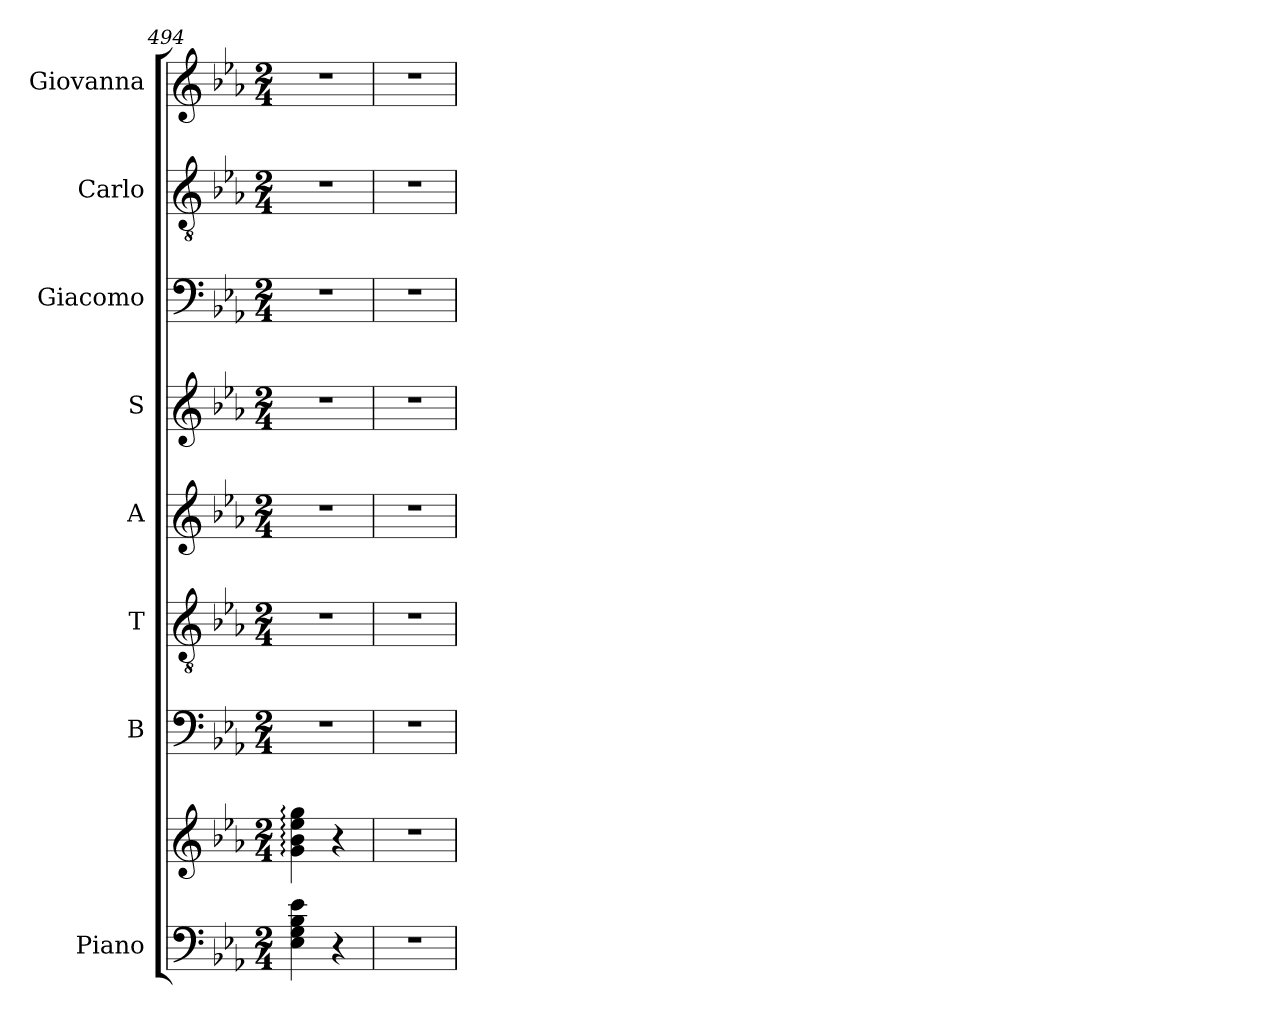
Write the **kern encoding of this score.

**kern	**kern	**kern	**kern	**kern	**kern	**kern	**kern	**kern
*part8	*part8	*part7	*part6	*part5	*part4	*part3	*part2	*part1
*staff9	*staff8	*staff7	*staff6	*staff5	*staff4	*staff3	*staff2	*staff1
*I"Piano	*	*I"B	*I"T	*I"A	*I"S	*I"Giacomo	*I"Carlo	*I"Giovanna
*I'Pno	*	*I'B	*I'T	*I'A	*I'S	*	*	*
*clefF4	*clefG2	*clefF4	*clefGv2	*clefG2	*clefG2	*clefF4	*clefGv2	*clefG2
*k[b-e-a-]	*k[b-e-a-]	*k[b-e-a-]	*k[b-e-a-]	*k[b-e-a-]	*k[b-e-a-]	*k[b-e-a-]	*k[b-e-a-]	*k[b-e-a-]
*M2/4	*M2/4	*M2/4	*M2/4	*M2/4	*M2/4	*M2/4	*M2/4	*M2/4
=494	=494	=494	=494	=494	=494	=494	=494	=494
4E-\ 4G\ 4B-\ 4e-\	4g\: 4b-\: 4ee-\: 4gg\:	2r	2r	2r	2r	2r	2r	2r
4r	4r	.	.	.	.	.	.	.
=495	=495	=495	=495	=495	=495	=495	=495	=495
2r	2r	2r	2r	2r	2r	2r	2r	2r
=	=	=	=	=	=	=	=	=
*-	*-	*-	*-	*-	*-	*-	*-	*-
